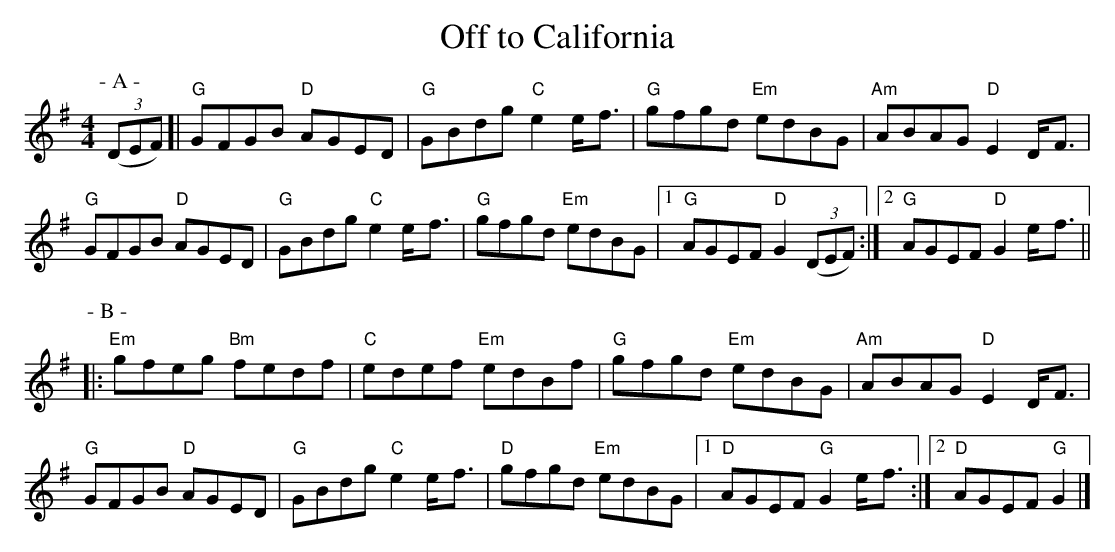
X:1
T:Off to California
M:4/4
L:1/8
K:G
P:- A -
(3(DEF) [| "G" GFGB "D" AGED | "G" GBdg "C" e2 e<-f | "G" gfgd "Em" edBG | "Am" ABAG "D" E2 D<-F |
"G" GFGB "D" AGED | "G" GBdg "C" e2 e<-f | "G" gfgd "Em" edBG | [1 "G" AGEF "D" G2 (3(DEF) :| [2 "G" AGEF "D" G2 e<-f ||
P:- B -
|: "Em" gfeg "Bm" fedf | "C" edef "Em" edBf | "G" gfgd "Em" edBG | "Am" ABAG "D" E2 D<-F |
"G" GFGB "D" AGED | "G" GBdg "C" e2 e<-f | "D" gfgd "Em" edBG | [1 "D" AGEF "G" G2 e<-f :| [2 "D" AGEF "G" G2 |]
